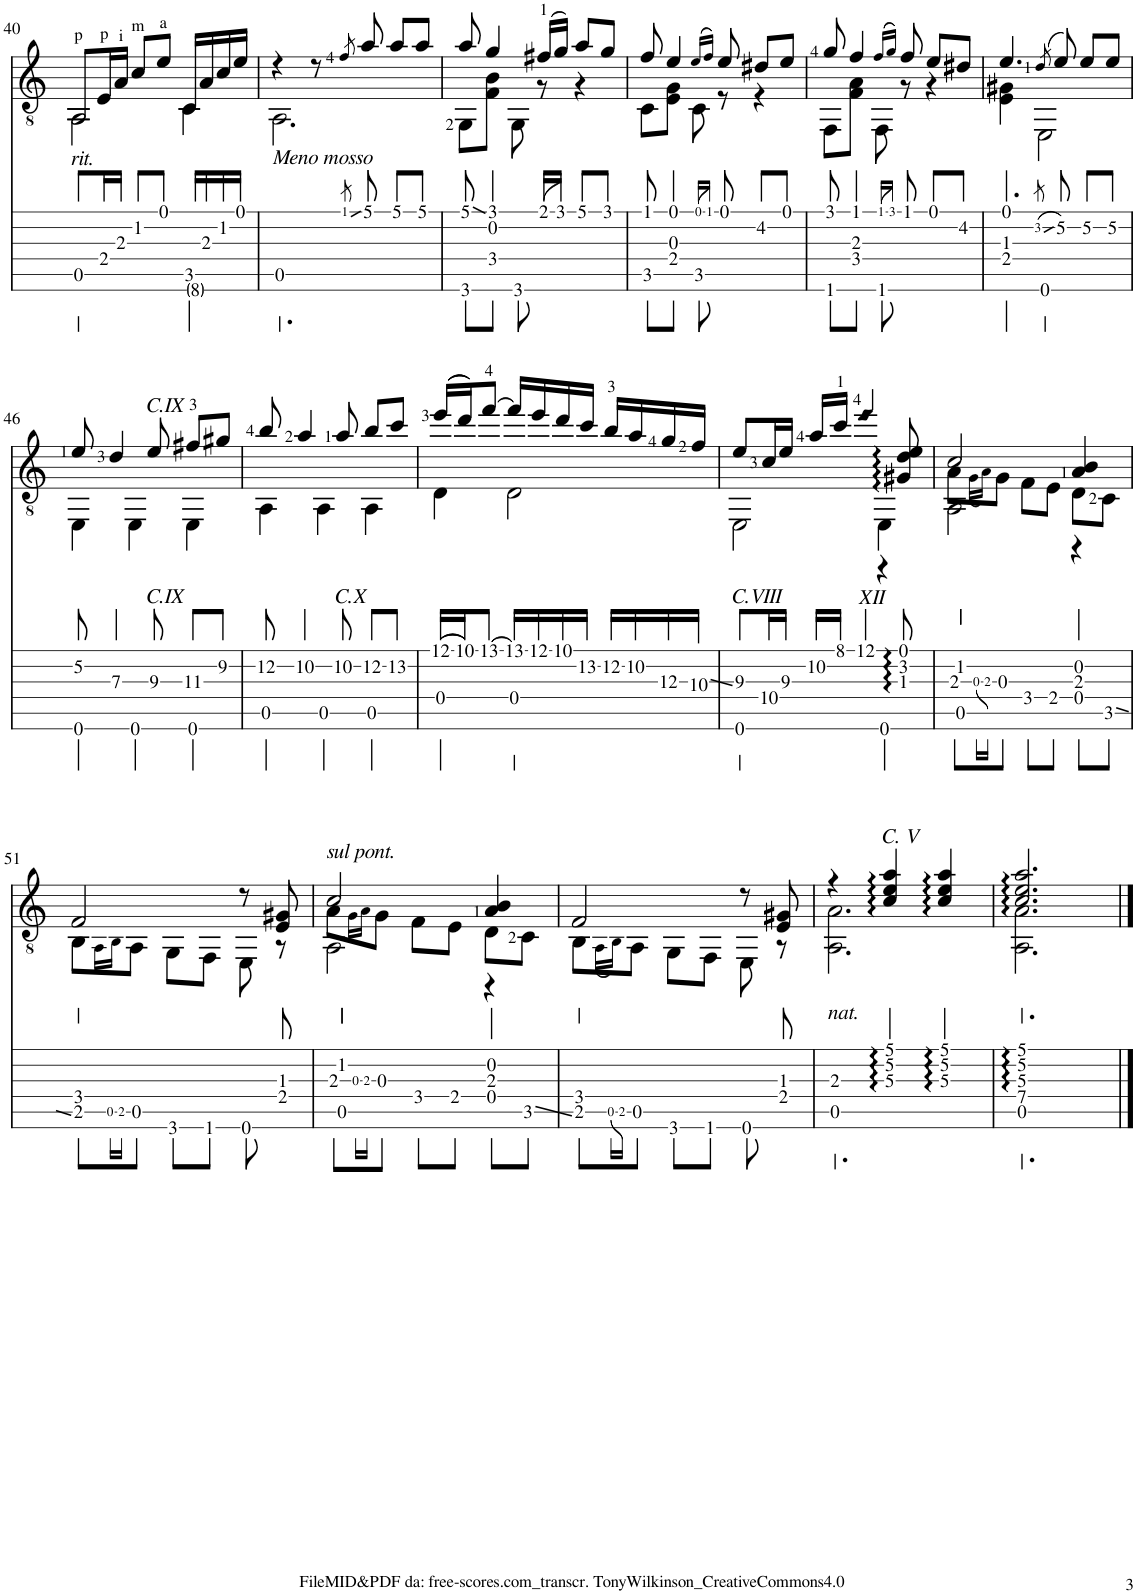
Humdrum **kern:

**kern	**kern
*part2	*part1
*staff2	*staff1
*I"Chitarra classica (Intavolatura)	*I"Guitar
!!LO:PB:g=z
*	*clefGv2
*k[]	*k[]
*M3/4	*M3/4
=40	=40
!LO:TX:a:i:t=rit.	!
!LO:N:head=open	!LO:N:head=open
*^	*^
8AA/L	2AA\	8AA/L	2AA\
16E/L	.	16E/L	.
16A/JJ	.	16A/JJ	.
8c/L	.	8c/L	.
8e/J	.	8e/J	.
16C/LL	4C\	16C/LL	4C\
16A/	.	16A/	.
16c/	.	16c/	.
16e/JJ	.	16e/JJ	.
=41	=41	=41	=41
!LO:TX:a:i:t=Meno mosso	!	!	!
4r	2.AA\	4r	2.AA\
8r	.	8r	.
8qf/	.	8qf/	.
8a/	.	8a/	.
8a/L	.	8a/L	.
8a/J	.	8a/J	.
=42	=42	=42	=42
8a/	8GG\L	8a/	8GG\L
4g/	8F\ 8B\J	4g/	8F\ 8B\J
.	8GG\	.	8GG\
(16f#X/LL	8r	(16f#X/LL	8r
16g/JJ)	.	16g/JJ)	.
8a/L	4r	8a/L	4r
8g/J	.	8g/J	.
=43	=43	=43	=43
8f/	8C\L	8f/	8C\L
4e/	8E\ 8G\J	4e/	8E\ 8G\J
.	8C\	.	8C\
(16qe/LL	.	(16qe/LL	.
16qf/JJ)	.	16qf/JJ)	.
8e/	8r	8e/	8r
8d#X/L	4r	8d#X/L	4r
8e/J	.	8e/J	.
=44	=44	=44	=44
8g/	8FF\L	8g/	8FF\L
4f/	8F\ 8A\J	4f/	8F\ 8A\J
.	8FF\	.	8FF\
(16qf/LL	.	(16qf/LL	.
16qg/JJ)	.	16qg/JJ)	.
8f/	8r	8f/	8r
8e/L	4r	8e/L	4r
8d#X/J	.	8d#X/J	.
=45	=45	=45	=45
4.e/	4E\ 4G#X\	4.e/	4E\ 4G#X\
.	2EE\	.	2EE\
(8qd/	.	(8qd/	.
8e/)	.	8e/)	.
8e/L	.	8e/L	.
8e/J	.	8e/J	.
!!LO:LB:g=z	!!
=46	=46	=46	=46
8e/	4EE\	8e/	4EE\
4d/	.	4d/	.
.	4EE\	.	4EE\
!	!	!LO:TX:a:i:t=C.IX	!
!LO:TX:a:i:t=C.IX	!	!	!
8e/	.	8e/	.
8f#X/L	4EE\	8f#X/L	4EE\
8g#X/J	.	8g#X/J	.
=47	=47	=47	=47
8b/	4AA\	8b/	4AA\
4a/	.	4a/	.
.	4AA\	.	4AA\
!LO:TX:a:i:t=C.X	!	!	!
8a/	.	8a/	.
8b/L	4AA\	8b/L	4AA\
8cc/J	.	8cc/J	.
=48	=48	=48	=48
((16ee/LL	4D\	((16ee/LL	4D\
16dd/J))	.	16dd/J))	.
[8ff/J	.	[8ff/J	.
16ff/LL]	2D\	16ff/LL]	2D\
16ee/	.	16ee/	.
16dd/	.	16dd/	.
16cc/JJ	.	16cc/JJ	.
16b/LL	.	16b/LL	.
16a/	.	16a/	.
16g/	.	16g/	.
16f/JJ	.	16f/JJ	.
=49	=49	=49	=49
*	*^	*	*^
!LO:TX:a:i:t=C.VIII	!	!	!	!	!
8e/L	2EE\	2ryy	8e/L	2EE\	2ryy
16c/L	.	.	16c/L	.	.
16e/JJ	.	.	16e/JJ	.	.
16a/LL	.	.	16a/LL	.	.
16cc/JJ	.	.	16cc/JJ	.	.
!LO:TX:a:i:t=XII	!	!	!	!	!
!LO:N:head=diamond	!	!	!LO:N:head=diamond	!	!
4ee/	.	.	4ee/	.	.
.	4EE\	4r	.	4EE\	4r
8G#X/ 8d/ 8e/	.	.	8G#X/ 8d/ 8e/	.	.
=50	=50	=50	=50	=50	=50
2c/	8A\L	2AA/	2c/	8A\L	2AA\
.	(16qG\LL	.	.	(16qG\LL	.
.	16qA\JJ)	.	.	16qA\JJ)	.
.	8G\J	.	.	8G\J	.
.	8F\L	.	.	8F\L	.
.	8E\J	.	.	8E\J	.
4A/ 4B/	8D\L	4r	4A/ 4B/	8D\L	4r
.	8C\J	.	.	8C\J	.
*	*v	*v	*	*	*
*	*	*	*v	*v
!!LO:LB:g=z
=51	=51	=51	=51
2F/	8BB\L	2F/	8BB\L
.	16qAA\LL	.	16qAA\LL
.	16qBB\JJ	.	16qBB\JJ
.	8AA\J	.	8AA\J
.	8GG\L	.	8GG\L
.	8FF\J	.	8FF\J
8r	8EE\	8r	8EE\
8E/ 8G#X/	8r	8E/ 8G#X/	8r
=52	=52	=52	=52
*	*^	*	*^
!	!	!	!LO:TX:a:i:t=sul pont.	!	!
2c/	8A\L	2AA/	2c/	8A\L	2AA\
.	16qG\LL	.	.	16qG\LL	.
.	16qA\JJ	.	.	16qA\JJ	.
.	8G\J	.	.	8G\J	.
.	8F\L	.	.	8F\L	.
.	8E\J	.	.	8E\J	.
4A/ 4B/	8D\L	4r	4A/ 4B/	8D\L	4r
.	8C\J	.	.	8C\J	.
*	*v	*v	*	*	*
*	*	*	*v	*v
=53	=53	=53	=53
2F/	8BB\L	2F/	8BB\L
.	(16qAA\LL	.	(16qAA\LL
.	16qBB\JJ)	.	16qBB\JJ)
.	8AA\J	.	8AA\J
.	8GG\L	.	8GG\L
.	8FF\J	.	8FF\J
8r	8EE\	8r	8EE\
8E/ 8G#X/	8r	8E/ 8G#X/	8r
=54	=54	=54	=54
!LO:TX:a:i:t=nat.	!	!	!
4r	2.AA\ 2.A\	4r	2.AA\ 2.A\
!	!	!LO:TX:a:i:t=C. V	!
4c/ 4e/ 4a/	.	4c/ 4e/ 4a/	.
4c/ 4e/ 4a/	.	4c/ 4e/ 4a/	.
=55	=55	=55	=55
2.c/ 2.e/ 2.a/	2.AA\ 2.A\	2.c/ 2.e/ 2.a/	2.AA\ 2.A\
*v	*v	*	*
*	*v	*v
==	==
*-	*-
